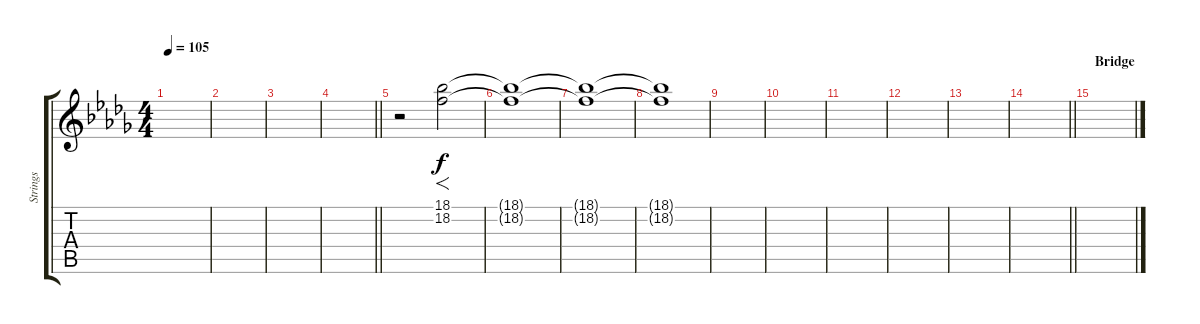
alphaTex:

\track ("Strings" "Strings") {instrument stringensemble2}
\staff {score tabs}
\tuning (E4 B3 G3 D3 A2 E2) {hide}
\ts (4 4)
\tempo 105
\clef g2
\ks db
|
|
|
\barLineRight lightlight
|
r.2 (18.1 18.2).2{f} |
(18.1{t} 18.2{t}).1 |
(18.1{t} 18.2{t}).1 |
(18.1{t} 18.2{t}).1 |
|
|
|
|
|
\barLineRight lightlight
|
\section ("" "Bridge")
